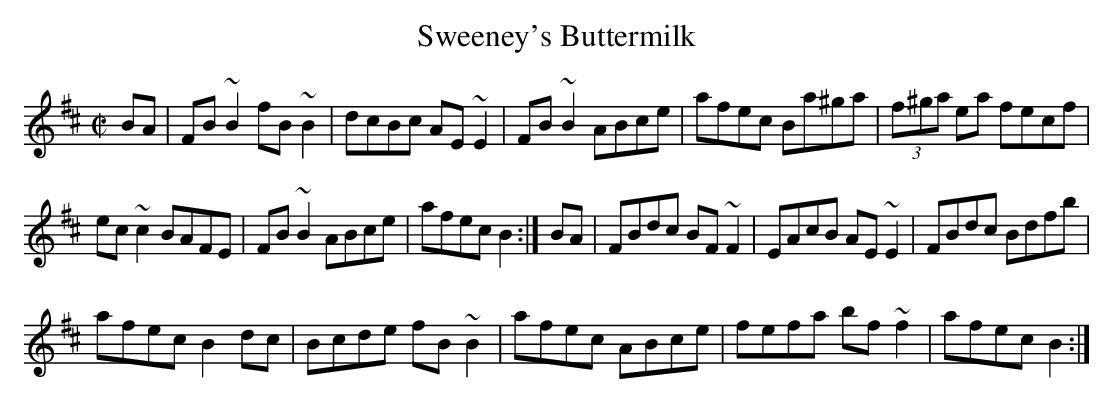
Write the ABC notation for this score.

X:1
T:Sweeney's Buttermilk
M:C|
L:1/8
K:Bm
BA|FB~B2 fB~B2|dcBc AE~E2|FB~B2 ABce|afec Ba^ga|(3f^ga ea fecf|
ec~c2 BAFE|FB~B2 ABce|afec B2:|BA|FBdc BF~F2|EAcB AE~E2|FBdc Bdfb|
afec B2dc|Bcde fB~B2|afec ABce|fefa bf~f2|afec B2:|
